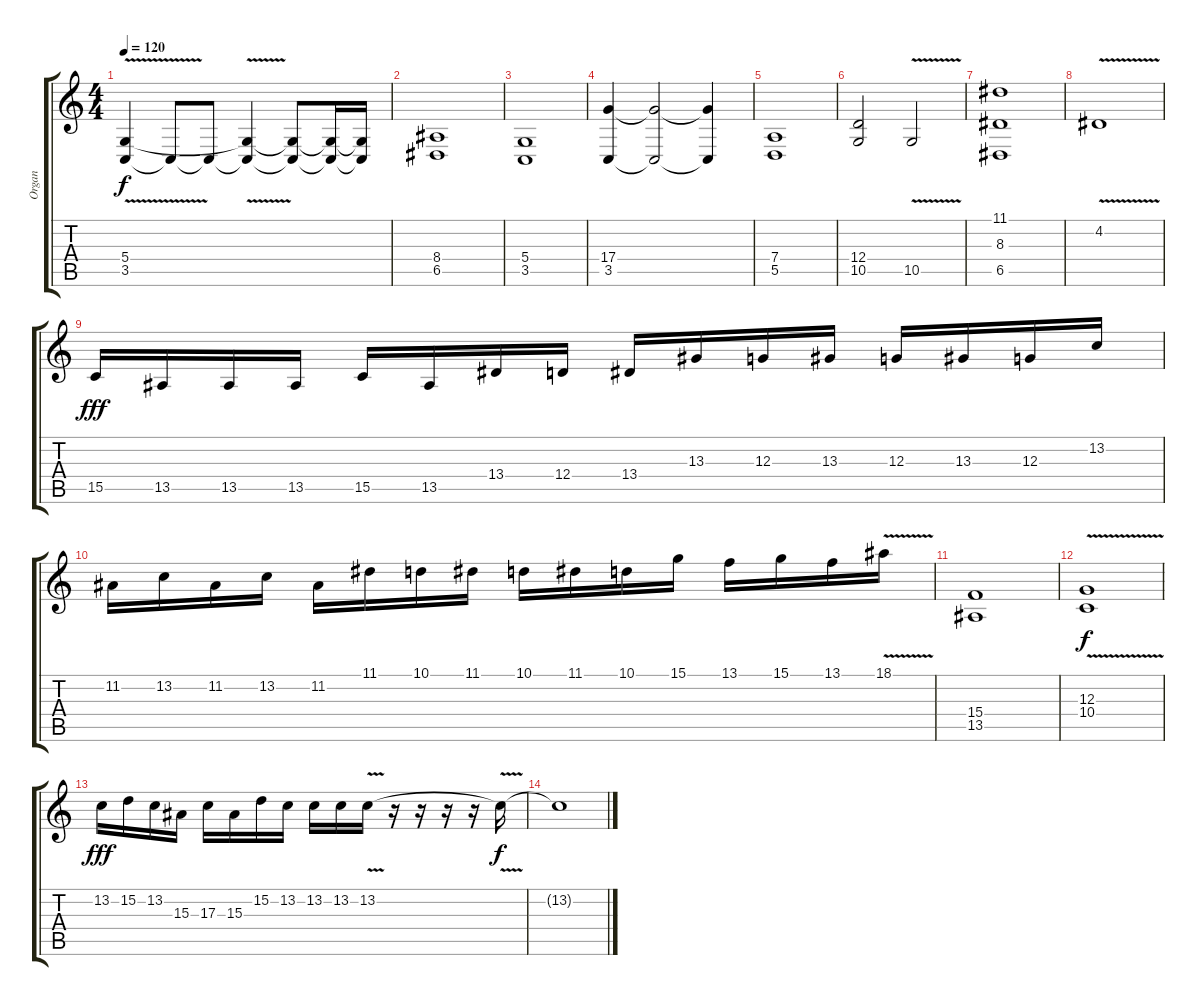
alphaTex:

\track ("Organ" "Organ") {instrument reedorgan}
\staff {score tabs}
\tuning (E4 B3 G3 D3 A2 E2) {hide}
\ts (4 4)
\tempo 120
\clef g2
\ks c
(5.4{v} 3.5{v}).4{dy f} 3.5{t}.8 3.5{t}.8 (5.4{t} 3.5{t}).4 (5.4{t} 3.5{t}).8 (5.4{t} 3.5{t}).16 (5.4{t} 3.5{t}).16 |
(8.4 6.5).1 |
(5.4 3.5).1 |
(17.4 3.5).4 (17.4{t} 3.5{t}).2 (17.4{t} 3.5{t}).4 |
(7.4 5.5).1 |
(12.4 10.5).2 10.5{v}.2 |
(11.1 8.3 6.5).1 |
4.2{v}.1 |
15.5.16{dy fff} 13.5.16 13.5.16 13.5.16 15.5.16 13.5.16 13.4.16 12.4.16 13.4.16 13.3.16 12.3.16 13.3.16 12.3.16 13.3.16 12.3.16 13.2.16 |
11.2.16 13.2.16 11.2.16 13.2.16 11.2.16 11.1.16 10.1.16 11.1.16 10.1.16 11.1.16 10.1.16 15.1.16 13.1.16 15.1.16 13.1.16 18.1{v}.16 |
(15.4 13.5).1 |
(12.3{v} 10.4{v}).1{dy f} |
13.2.16{dy fff} 15.2.16 13.2.16 15.3.16 17.3.16 15.3.16 15.2.16 13.2.16 13.2.16 13.2.16 13.2{v}.16 r.16 r.16 r.16 r.16 13.2{t}.16{dy f} |
13.2{t}.1
